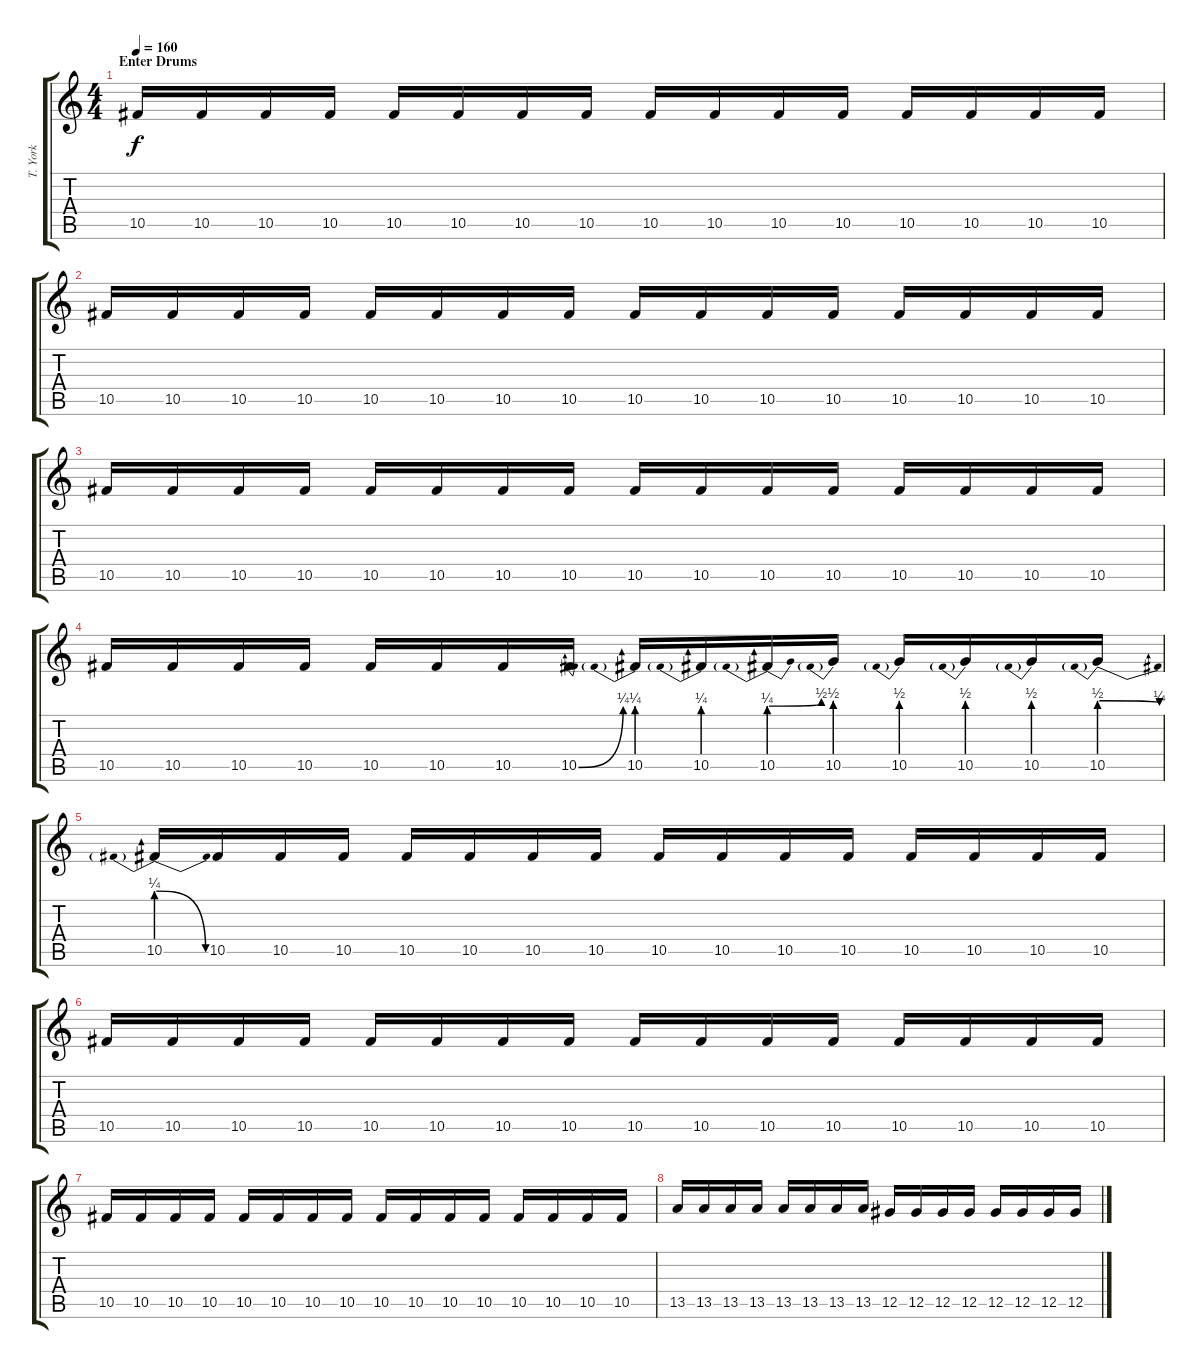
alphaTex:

\track ("T. York" "T. York") {instrument distortionguitar}
\staff {score tabs}
\tuning (Eb4 Bb3 Gb3 Db3 Ab2 Db2) {hide}
\ts (4 4)
\section ("" "Enter Drums")
\tempo 160
\clef g2
\ks c
10.5.16{dy f} 10.5.16 10.5.16 10.5.16 10.5.16 10.5.16 10.5.16 10.5.16 10.5.16 10.5.16 10.5.16 10.5.16 10.5.16 10.5.16 10.5.16 10.5.16 |
10.5.16 10.5.16 10.5.16 10.5.16 10.5.16 10.5.16 10.5.16 10.5.16 10.5.16 10.5.16 10.5.16 10.5.16 10.5.16 10.5.16 10.5.16 10.5.16 |
10.5.16 10.5.16 10.5.16 10.5.16 10.5.16 10.5.16 10.5.16 10.5.16 10.5.16 10.5.16 10.5.16 10.5.16 10.5.16 10.5.16 10.5.16 10.5.16 |
10.5.16 10.5.16 10.5.16 10.5.16 10.5.16 10.5.16 10.5.16 10.5{be (bend 0 0 60 1)}.16 10.5{be (prebend 0 1 60 1)}.16 10.5{be (prebend 0 1 60 1)}.16 10.5{be (prebendbend 0 1 60 2)}.16 10.5{be (prebend 0 2 60 2)}.16 10.5{be (prebend 0 2 60 2)}.16 10.5{be (prebend 0 2 60 2)}.16 10.5{be (prebend 0 2 60 2)}.16 10.5{be (prebendrelease 0 2 60 1)}.16 |
10.5{be (prebendrelease 0 1 60 0)}.16 10.5.16 10.5.16 10.5.16 10.5.16 10.5.16 10.5.16 10.5.16 10.5.16 10.5.16 10.5.16 10.5.16 10.5.16 10.5.16 10.5.16 10.5.16 |
10.5.16 10.5.16 10.5.16 10.5.16 10.5.16 10.5.16 10.5.16 10.5.16 10.5.16 10.5.16 10.5.16 10.5.16 10.5.16 10.5.16 10.5.16 10.5.16 |
10.5.16 10.5.16 10.5.16 10.5.16 10.5.16 10.5.16 10.5.16 10.5.16 10.5.16 10.5.16 10.5.16 10.5.16 10.5.16 10.5.16 10.5.16 10.5.16 |
13.5.16 13.5.16 13.5.16 13.5.16 13.5.16 13.5.16 13.5.16 13.5.16 12.5.16 12.5.16 12.5.16 12.5.16 12.5.16 12.5.16 12.5.16 12.5.16
